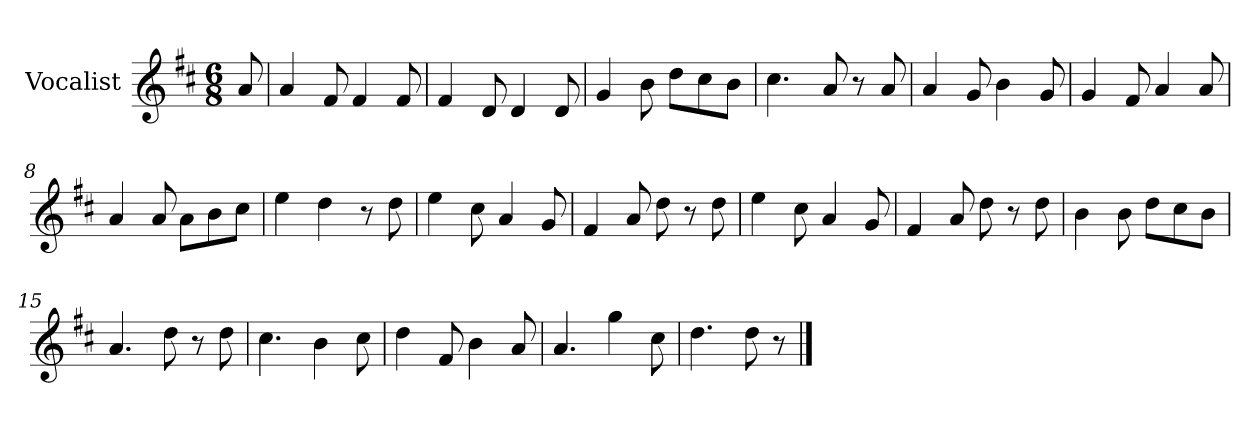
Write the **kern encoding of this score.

**kern
*part1
*staff1
*I"Vocalist
*k[f#c#]
*D:
*M6/8
=1
8a
=2
4a
8f#
4f#
8f#
=3
4f#
8d
4d
8d
=4
4g
8b
8ddL
8cc#
8bJ
=5
4.cc#
8a
8r
8a
=6
4a
8g
4b
8g
=7
4g
8f#
4a
8a
=8
4a
8a
8aL
8b
8cc#J
=9
4ee
4dd
8r
8dd
=10
4ee
8cc#
4a
8g
=11
4f#
8a
8dd
8r
8dd
=12
4ee
8cc#
4a
8g
=13
4f#
8a
8dd
8r
8dd
=14
4b
8b
8ddL
8cc#
8bJ
=15
4.a
8dd
8r
8dd
=16
4.cc#
4b
8cc#
=17
4dd
8f#
4b
8a
=18
4.a
4gg
8cc#
=19
4.dd
8dd
8r
==
*-
